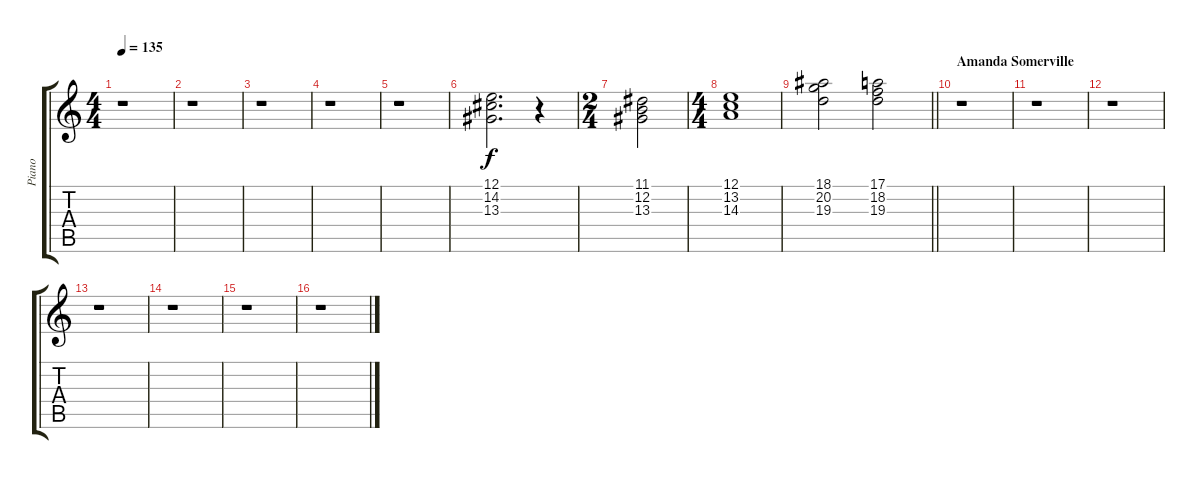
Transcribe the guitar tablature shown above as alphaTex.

\track ("Piano" "Piano") {instrument acousticgrandpiano}
\staff {score tabs}
\tuning (E4 B3 G3 D3 A2 E2) {hide}
\ts (4 4)
\tempo 135
\clef g2
\ks c
r.1{dy f} |
r.1 |
r.1 |
r.1 |
r.1 |
(12.1 14.2 13.3).2{d} r.4 |
\ts (2 4)
(11.1 12.2 13.3).2 |
\ts (4 4)
(12.1 13.2 14.3).1 |
\barLineRight lightlight
(18.1 20.2 19.3).2 (17.1 18.2 19.3).2 |
\section ("" "Amanda Somerville")
r.1 |
r.1 |
r.1 |
r.1 |
r.1 |
r.1 |
r.1
